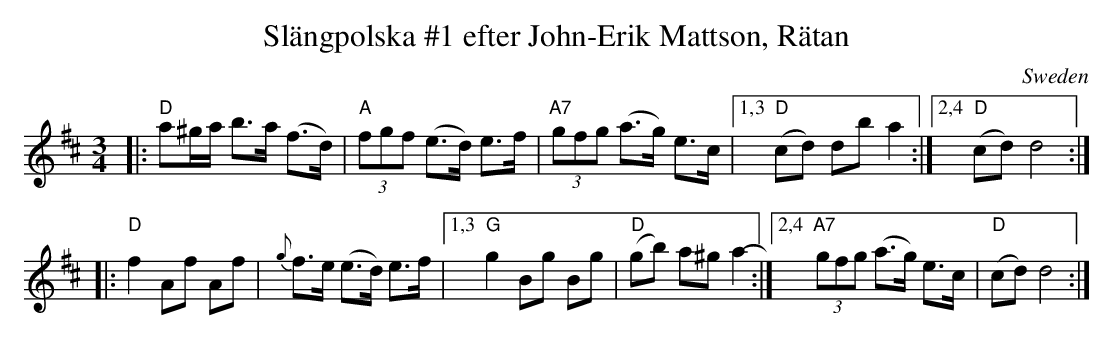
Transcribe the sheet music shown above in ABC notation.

X:1
T:Slängpolska #1 efter John-Erik Mattson, Rätan
M:3/4
L:1/8
O:Sweden
K:D
|:\
"D"a^g/a/ b>a (f>d) | "A"(3fgf (e>d) e>f |\
"A7"(3gfg (a>g) e>c |[1,3 "D"(cd) db a2 :|[2,4 "D"(cd) d4 :|
|:\
"D"f2 Af Af | {g}f>e (e>d) e>f |\
[1,3 "G"g2 Bg Bg | "D"(gb) a^g a2- :|\
[2,4 "A7"(3gfg (a>g) e>c | "D"(cd) d4 :|
